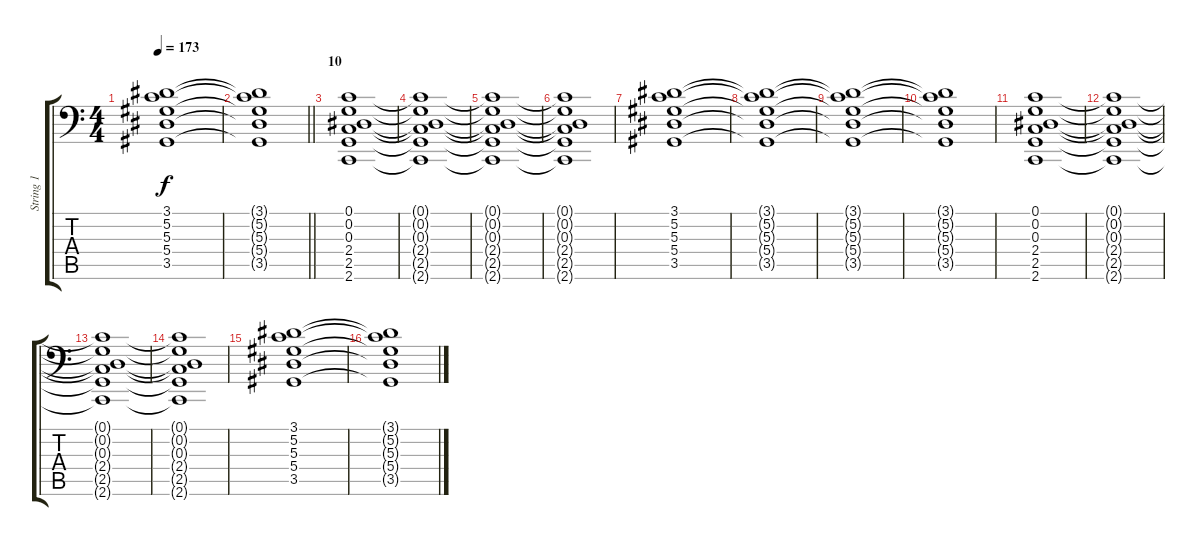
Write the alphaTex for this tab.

\track ("String 1" "String 1") {instrument stringensemble1}
\staff {score tabs}
\tuning (C4 G3 Eb3 Bb2 F2 Bb1) {hide}
\ts (4 4)
\tempo 173
\clef f4
\ks c
(3.1{t} 5.2{t} 5.3{t} 5.4{t} 3.5{t}).1{dy f} |
\barLineRight lightlight
(3.1{t} 5.2{t} 5.3{t} 5.4{t} 3.5{t}).1 |
\section ("" "10")
(0.1 0.2 0.3 2.4 2.5 2.6).1 |
(0.1{t} 0.2{t} 0.3{t} 2.4{t} 2.5{t} 2.6{t}).1 |
(0.1{t} 0.2{t} 0.3{t} 2.4{t} 2.5{t} 2.6{t}).1 |
(0.1{t} 0.2{t} 0.3{t} 2.4{t} 2.5{t} 2.6{t}).1 |
(3.1 5.2 5.3 5.4 3.5).1 |
(3.1{t} 5.2{t} 5.3{t} 5.4{t} 3.5{t}).1 |
(3.1{t} 5.2{t} 5.3{t} 5.4{t} 3.5{t}).1 |
(3.1{t} 5.2{t} 5.3{t} 5.4{t} 3.5{t}).1 |
(0.1 0.2 0.3 2.4 2.5 2.6).1 |
(0.1{t} 0.2{t} 0.3{t} 2.4{t} 2.5{t} 2.6{t}).1 |
(0.1{t} 0.2{t} 0.3{t} 2.4{t} 2.5{t} 2.6{t}).1 |
(0.1{t} 0.2{t} 0.3{t} 2.4{t} 2.5{t} 2.6{t}).1 |
(3.1 5.2 5.3 5.4 3.5).1 |
(3.1{t} 5.2{t} 5.3{t} 5.4{t} 3.5{t}).1
